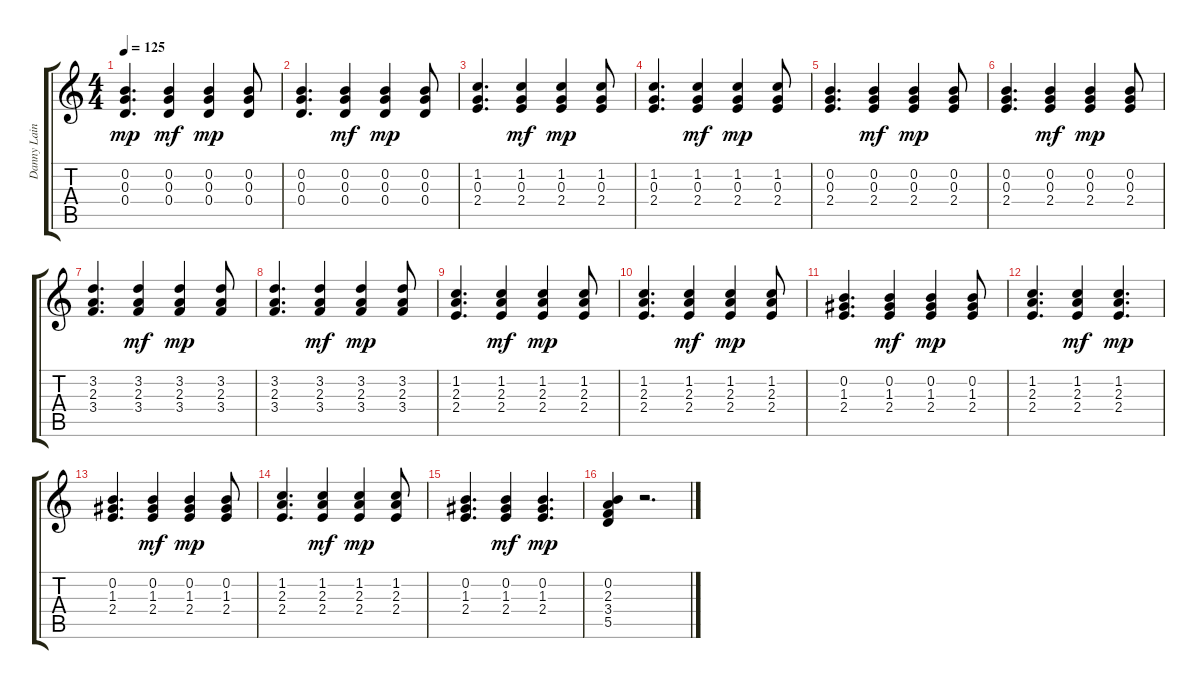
\track ("Danny Laine" "Danny Lain") {instrument acousticguitarsteel}
\staff {score tabs}
\tuning (E4 B3 G3 D3 A2 E2) {hide}
\ts (4 4)
\tempo 125
\clef g2
\ks c
(0.2 0.3 0.4).4{d dy mp} (0.2 0.3 0.4).4{dy mf} (0.2 0.3 0.4).4{dy mp} (0.2 0.3 0.4).8 |
(0.2 0.3 0.4).4{d} (0.2 0.3 0.4).4{dy mf} (0.2 0.3 0.4).4{dy mp} (0.2 0.3 0.4).8 |
(1.2 0.3 2.4).4{d} (1.2 0.3 2.4).4{dy mf} (1.2 0.3 2.4).4{dy mp} (1.2 0.3 2.4).8 |
(1.2 0.3 2.4).4{d} (1.2 0.3 2.4).4{dy mf} (1.2 0.3 2.4).4{dy mp} (1.2 0.3 2.4).8 |
(0.2 0.3 2.4).4{d} (0.2 0.3 2.4).4{dy mf} (0.2 0.3 2.4).4{dy mp} (0.2 0.3 2.4).8 |
(0.2 0.3 2.4).4{d} (0.2 0.3 2.4).4{dy mf} (0.2 0.3 2.4).4{dy mp} (0.2 0.3 2.4).8 |
(3.2 2.3 3.4).4{d} (3.2 2.3 3.4).4{dy mf} (3.2 2.3 3.4).4{dy mp} (3.2 2.3 3.4).8 |
(3.2 2.3 3.4).4{d} (3.2 2.3 3.4).4{dy mf} (3.2 2.3 3.4).4{dy mp} (3.2 2.3 3.4).8 |
(1.2 2.3 2.4).4{d} (1.2 2.3 2.4).4{dy mf} (1.2 2.3 2.4).4{dy mp} (1.2 2.3 2.4).8 |
(1.2 2.3 2.4).4{d} (1.2 2.3 2.4).4{dy mf} (1.2 2.3 2.4).4{dy mp} (1.2 2.3 2.4).8 |
(0.2 1.3 2.4).4{d} (0.2 1.3 2.4).4{dy mf} (0.2 1.3 2.4).4{dy mp} (0.2 1.3 2.4).8 |
(1.2 2.3 2.4).4{d} (1.2 2.3 2.4).4{dy mf} (1.2 2.3 2.4).4{d dy mp} |
(0.2 1.3 2.4).4{d} (0.2 1.3 2.4).4{dy mf} (0.2 1.3 2.4).4{dy mp} (0.2 1.3 2.4).8 |
(1.2 2.3 2.4).4{d} (1.2 2.3 2.4).4{dy mf} (1.2 2.3 2.4).4{dy mp} (1.2 2.3 2.4).8 |
(0.2 1.3 2.4).4{d} (0.2 1.3 2.4).4{dy mf} (0.2 1.3 2.4).4{d dy mp} |
(0.2 2.3 3.4 5.5).4 r.2{d}
